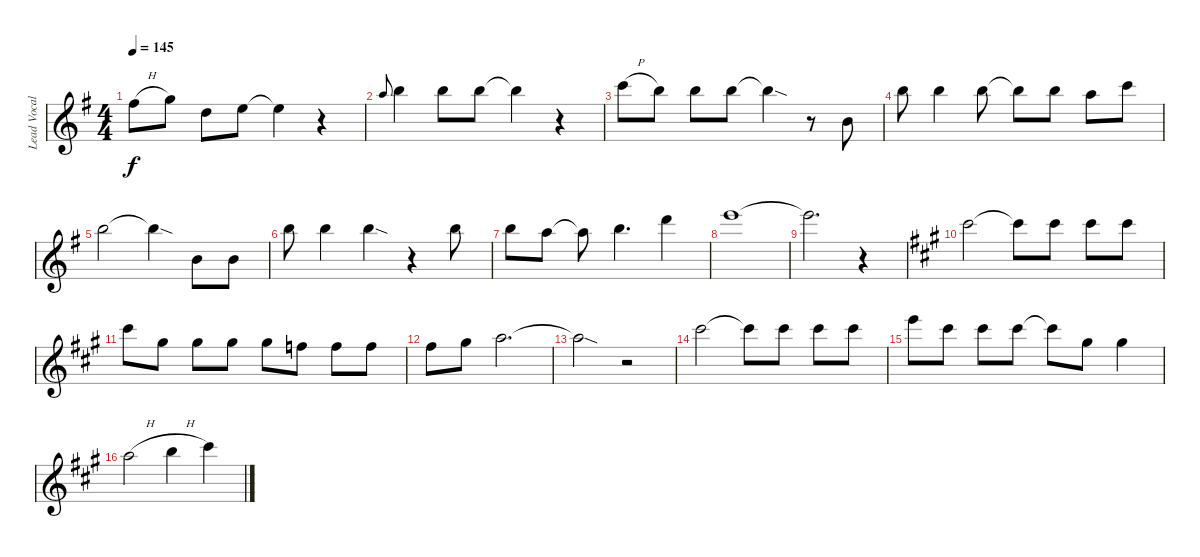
\track ("Lead Vocals" "Lead Vocal") {instrument synthbrass1}
\staff {score}
\tuning (E5 B4 G4 D4 A3 E3) {hide}
\ts (4 4)
\tempo 145
\clef g2
\ks eminor
2.1{h}.8{dy f} 3.1.8 3.2.8 0.1.8 0.1{t}.4 r.4 |
5.1.8{gr onbeat} 7.1.4 7.1.8 7.1.8 7.1{t}.4 r.4 |
8.1{h}.8 7.1.8 7.1.8 7.1.8 7.1{sod t}.4 r.8 0.2.8 |
7.1.8 7.1.4 7.1.8 7.1{t}.8 7.1.8 5.1.8 8.1.8 |
7.1.2 7.1{sod t}.4 0.2.8 0.2.8 |
7.1.8 7.1.4 7.1{sod}.4 r.4 7.1.8 |
7.1.8 5.1.8 5.1{t}.8 7.1.4{d} 10.1.4 |
12.1.1 |
12.1{t}.2{d} r.4 |
\ks f#minor
9.1.2 9.1{t}.8 9.1.8 9.1.8 9.1.8 |
9.1.8 4.1.8 4.1.8 4.1.8 4.1.8 1.1.8 1.1.8 1.1.8 |
2.1.8 4.1.8 5.1.2{d} |
5.1{sod t}.2 r.2 |
9.1.2 9.1{t}.8 9.1.8 9.1.8 9.1.8 |
12.1.8 9.1.8 9.1.8 9.1.8 9.1{t}.8 4.1.8 4.1.4 |
5.1{h}.2 7.1{h}.4 9.1.4
